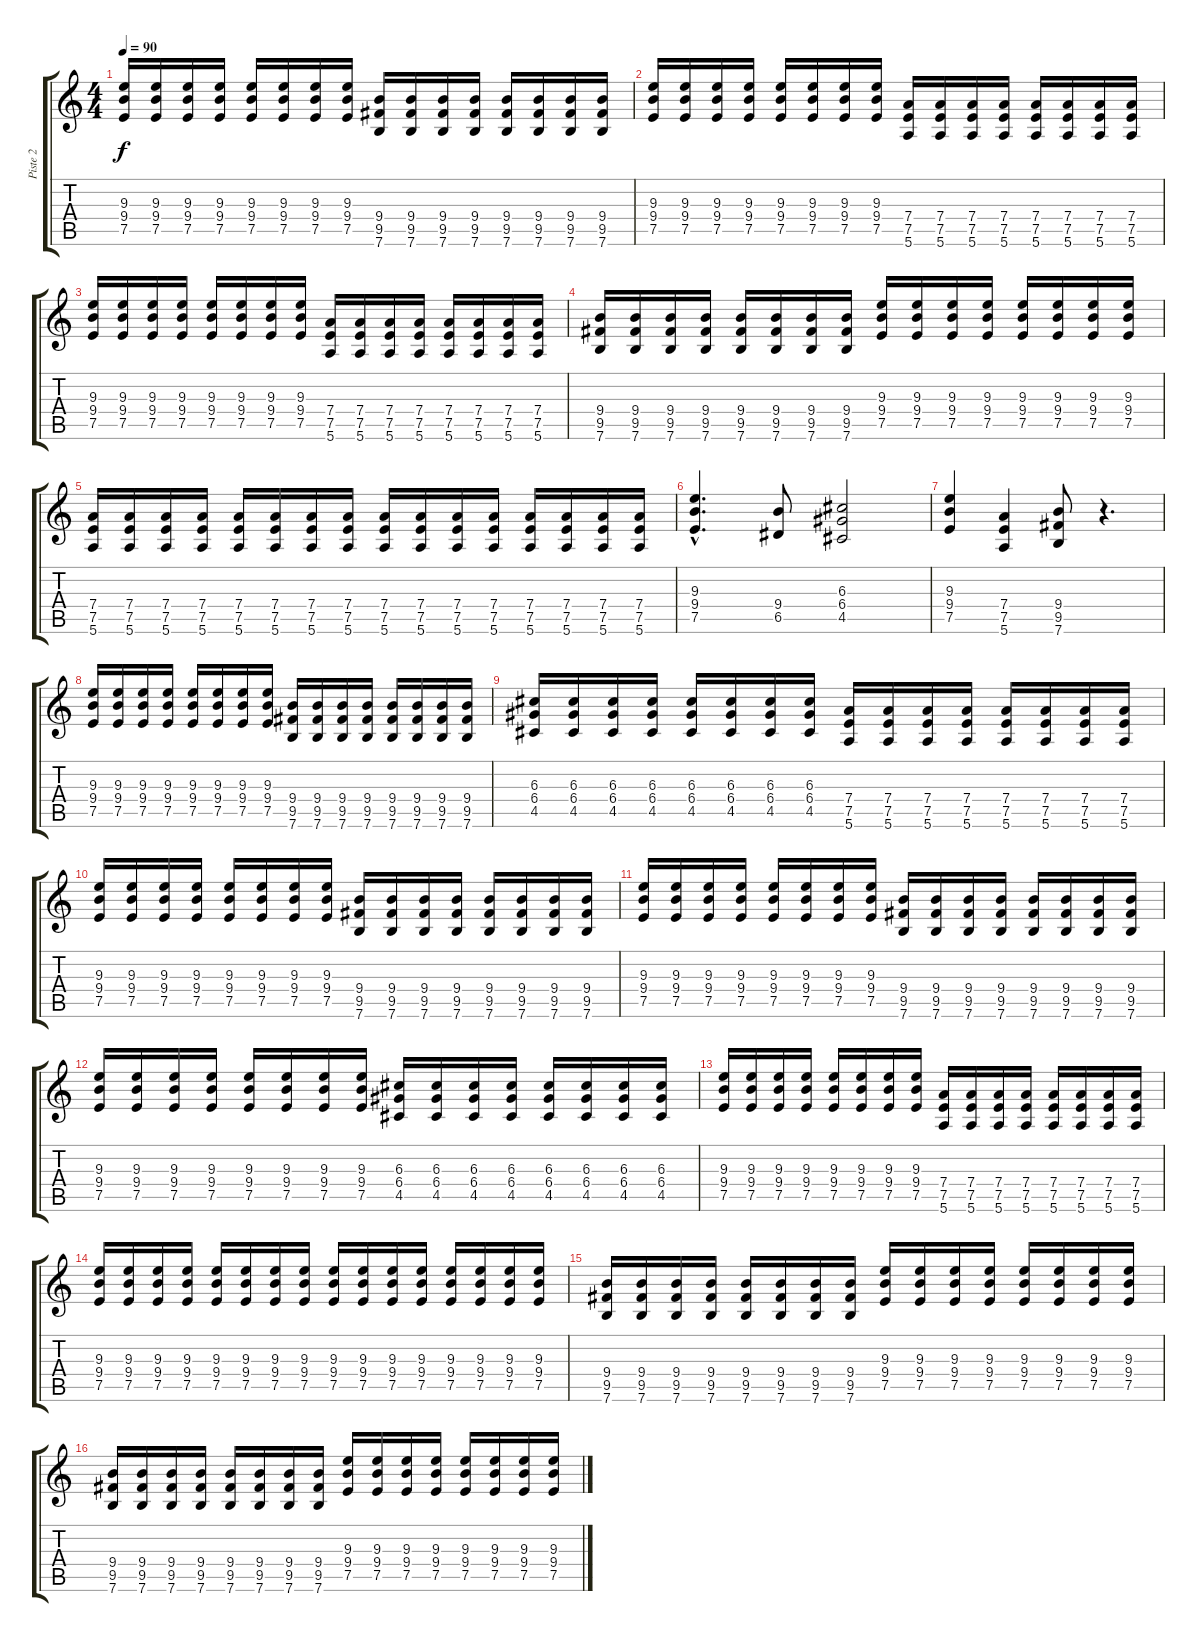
\track ("Piste 2" "Piste 2") {instrument distortionguitar}
\staff {score tabs}
\tuning (E4 B3 G3 D3 A2 E2) {hide}
\ts (4 4)
\tempo 90
\clef g2
\ks c
(9.3 9.4 7.5).16{dy f} (9.3 9.4 7.5).16 (9.3 9.4 7.5).16 (9.3 9.4 7.5).16 (9.3 9.4 7.5).16 (9.3 9.4 7.5).16 (9.3 9.4 7.5).16 (9.3 9.4 7.5).16 (9.4 9.5 7.6).16 (9.4 9.5 7.6).16 (9.4 9.5 7.6).16 (9.4 9.5 7.6).16 (9.4 9.5 7.6).16 (9.4 9.5 7.6).16 (9.4 9.5 7.6).16 (9.4 9.5 7.6).16 |
(9.3 9.4 7.5).16 (9.3 9.4 7.5).16 (9.3 9.4 7.5).16 (9.3 9.4 7.5).16 (9.3 9.4 7.5).16 (9.3 9.4 7.5).16 (9.3 9.4 7.5).16 (9.3 9.4 7.5).16 (7.4 7.5 5.6).16 (7.4 7.5 5.6).16 (7.4 7.5 5.6).16 (7.4 7.5 5.6).16 (7.4 7.5 5.6).16 (7.4 7.5 5.6).16 (7.4 7.5 5.6).16 (7.4 7.5 5.6).16 |
(9.3 9.4 7.5).16 (9.3 9.4 7.5).16 (9.3 9.4 7.5).16 (9.3 9.4 7.5).16 (9.3 9.4 7.5).16 (9.3 9.4 7.5).16 (9.3 9.4 7.5).16 (9.3 9.4 7.5).16 (7.4 7.5 5.6).16 (7.4 7.5 5.6).16 (7.4 7.5 5.6).16 (7.4 7.5 5.6).16 (7.4 7.5 5.6).16 (7.4 7.5 5.6).16 (7.4 7.5 5.6).16 (7.4 7.5 5.6).16 |
(9.4 9.5 7.6).16 (9.4 9.5 7.6).16 (9.4 9.5 7.6).16 (9.4 9.5 7.6).16 (9.4 9.5 7.6).16 (9.4 9.5 7.6).16 (9.4 9.5 7.6).16 (9.4 9.5 7.6).16 (9.3 9.4 7.5).16 (9.3 9.4 7.5).16 (9.3 9.4 7.5).16 (9.3 9.4 7.5).16 (9.3 9.4 7.5).16 (9.3 9.4 7.5).16 (9.3 9.4 7.5).16 (9.3 9.4 7.5).16 |
(7.4 7.5 5.6).16 (7.4 7.5 5.6).16 (7.4 7.5 5.6).16 (7.4 7.5 5.6).16 (7.4 7.5 5.6).16 (7.4 7.5 5.6).16 (7.4 7.5 5.6).16 (7.4 7.5 5.6).16 (7.4 7.5 5.6).16 (7.4 7.5 5.6).16 (7.4 7.5 5.6).16 (7.4 7.5 5.6).16 (7.4 7.5 5.6).16 (7.4 7.5 5.6).16 (7.4 7.5 5.6).16 (7.4 7.5 5.6).16 |
(9.3{hac} 9.4{hac} 7.5{hac}).4{d} (9.4 6.5).8 (6.3 6.4 4.5).2 |
(9.3 9.4 7.5).4 (7.4 7.5 5.6).4 (9.4 9.5 7.6).8 r.4{d} |
(9.3 9.4 7.5).16 (9.3 9.4 7.5).16 (9.3 9.4 7.5).16 (9.3 9.4 7.5).16 (9.3 9.4 7.5).16 (9.3 9.4 7.5).16 (9.3 9.4 7.5).16 (9.3 9.4 7.5).16 (9.4 9.5 7.6).16 (9.4 9.5 7.6).16 (9.4 9.5 7.6).16 (9.4 9.5 7.6).16 (9.4 9.5 7.6).16 (9.4 9.5 7.6).16 (9.4 9.5 7.6).16 (9.4 9.5 7.6).16 |
(6.3 6.4 4.5).16 (6.3 6.4 4.5).16 (6.3 6.4 4.5).16 (6.3 6.4 4.5).16 (6.3 6.4 4.5).16 (6.3 6.4 4.5).16 (6.3 6.4 4.5).16 (6.3 6.4 4.5).16 (7.4 7.5 5.6).16 (7.4 7.5 5.6).16 (7.4 7.5 5.6).16 (7.4 7.5 5.6).16 (7.4 7.5 5.6).16 (7.4 7.5 5.6).16 (7.4 7.5 5.6).16 (7.4 7.5 5.6).16 |
(9.3 9.4 7.5).16 (9.3 9.4 7.5).16 (9.3 9.4 7.5).16 (9.3 9.4 7.5).16 (9.3 9.4 7.5).16 (9.3 9.4 7.5).16 (9.3 9.4 7.5).16 (9.3 9.4 7.5).16 (9.4 9.5 7.6).16 (9.4 9.5 7.6).16 (9.4 9.5 7.6).16 (9.4 9.5 7.6).16 (9.4 9.5 7.6).16 (9.4 9.5 7.6).16 (9.4 9.5 7.6).16 (9.4 9.5 7.6).16 |
(9.3 9.4 7.5).16 (9.3 9.4 7.5).16 (9.3 9.4 7.5).16 (9.3 9.4 7.5).16 (9.3 9.4 7.5).16 (9.3 9.4 7.5).16 (9.3 9.4 7.5).16 (9.3 9.4 7.5).16 (9.4 9.5 7.6).16 (9.4 9.5 7.6).16 (9.4 9.5 7.6).16 (9.4 9.5 7.6).16 (9.4 9.5 7.6).16 (9.4 9.5 7.6).16 (9.4 9.5 7.6).16 (9.4 9.5 7.6).16 |
(9.3 9.4 7.5).16 (9.3 9.4 7.5).16 (9.3 9.4 7.5).16 (9.3 9.4 7.5).16 (9.3 9.4 7.5).16 (9.3 9.4 7.5).16 (9.3 9.4 7.5).16 (9.3 9.4 7.5).16 (6.3 6.4 4.5).16 (6.3 6.4 4.5).16 (6.3 6.4 4.5).16 (6.3 6.4 4.5).16 (6.3 6.4 4.5).16 (6.3 6.4 4.5).16 (6.3 6.4 4.5).16 (6.3 6.4 4.5).16 |
(9.3 9.4 7.5).16 (9.3 9.4 7.5).16 (9.3 9.4 7.5).16 (9.3 9.4 7.5).16 (9.3 9.4 7.5).16 (9.3 9.4 7.5).16 (9.3 9.4 7.5).16 (9.3 9.4 7.5).16 (7.4 7.5 5.6).16 (7.4 7.5 5.6).16 (7.4 7.5 5.6).16 (7.4 7.5 5.6).16 (7.4 7.5 5.6).16 (7.4 7.5 5.6).16 (7.4 7.5 5.6).16 (7.4 7.5 5.6).16 |
(9.3 9.4 7.5).16 (9.3 9.4 7.5).16 (9.3 9.4 7.5).16 (9.3 9.4 7.5).16 (9.3 9.4 7.5).16 (9.3 9.4 7.5).16 (9.3 9.4 7.5).16 (9.3 9.4 7.5).16 (9.3 9.4 7.5).16 (9.3 9.4 7.5).16 (9.3 9.4 7.5).16 (9.3 9.4 7.5).16 (9.3 9.4 7.5).16 (9.3 9.4 7.5).16 (9.3 9.4 7.5).16 (9.3 9.4 7.5).16 |
(9.4 9.5 7.6).16 (9.4 9.5 7.6).16 (9.4 9.5 7.6).16 (9.4 9.5 7.6).16 (9.4 9.5 7.6).16 (9.4 9.5 7.6).16 (9.4 9.5 7.6).16 (9.4 9.5 7.6).16 (9.3 9.4 7.5).16 (9.3 9.4 7.5).16 (9.3 9.4 7.5).16 (9.3 9.4 7.5).16 (9.3 9.4 7.5).16 (9.3 9.4 7.5).16 (9.3 9.4 7.5).16 (9.3 9.4 7.5).16 |
(9.4 9.5 7.6).16 (9.4 9.5 7.6).16 (9.4 9.5 7.6).16 (9.4 9.5 7.6).16 (9.4 9.5 7.6).16 (9.4 9.5 7.6).16 (9.4 9.5 7.6).16 (9.4 9.5 7.6).16 (9.3 9.4 7.5).16 (9.3 9.4 7.5).16 (9.3 9.4 7.5).16 (9.3 9.4 7.5).16 (9.3 9.4 7.5).16 (9.3 9.4 7.5).16 (9.3 9.4 7.5).16 (9.3 9.4 7.5).16
